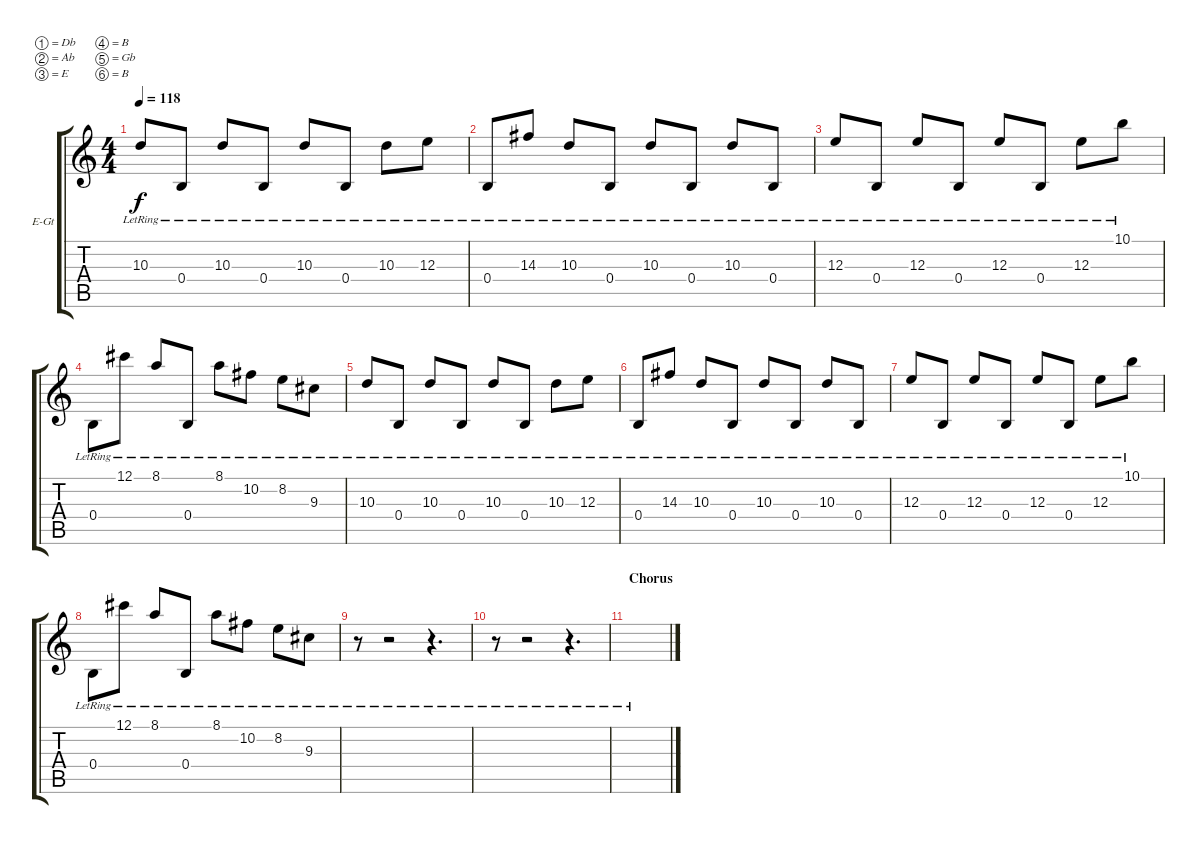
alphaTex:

\bracketExtendMode groupsimilarinstruments
\firstSystemTrackNameOrientation horizontal
\otherSystemsTrackNameOrientation horizontal
\track ("Clean 2" "E-Gt") {instrument electricguitarclean}
\staff {score tabs}
\tuning (Db4 Ab3 E3 B2 Gb2 B1)
\ts (4 4)
\tempo 118
\clef g2
\scale
0.333333
\ks c
10.3{lr}.8{dy f} 0.4{lr}.8 10.3{lr}.8 0.4{lr}.8 10.3{lr}.8 0.4{lr}.8 10.3{lr}.8 12.3{lr}.8 |
\scale
0.333333 0.4{lr}.8 14.3{lr}.8 10.3{lr}.8 0.4{lr}.8 10.3{lr}.8 0.4{lr}.8 10.3{lr}.8 0.4{lr}.8 |
\scale
0.333333 12.3{lr}.8 0.4{lr}.8 12.3{lr}.8 0.4{lr}.8 12.3{lr}.8 0.4{lr}.8 12.3{lr}.8 10.1{lr}.8 |
\scale
0.333333 0.4{lr}.8 12.1{lr}.8 8.1{lr}.8 0.4{lr}.8 8.1{lr}.8 10.2{lr}.8 8.2{lr}.8 9.3{lr}.8 |
\scale
0.333333 10.3{lr}.8 0.4{lr}.8 10.3{lr}.8 0.4{lr}.8 10.3{lr}.8 0.4{lr}.8 10.3{lr}.8 12.3{lr}.8 |
\scale
0.333333 0.4{lr}.8 14.3{lr}.8 10.3{lr}.8 0.4{lr}.8 10.3{lr}.8 0.4{lr}.8 10.3{lr}.8 0.4{lr}.8 |
\scale
0.333333 12.3{lr}.8 0.4{lr}.8 12.3{lr}.8 0.4{lr}.8 12.3{lr}.8 0.4{lr}.8 12.3{lr}.8 10.1{lr}.8 |
\scale
0.333333 0.4{lr}.8 12.1{lr}.8 8.1{lr}.8 0.4{lr}.8 8.1{lr}.8 10.2{lr}.8 8.2{lr}.8 9.3{lr}.8 |
\scale
0.333333 r.8 r.2 r.4{d} |
\scale
0.333333 r.8 r.2 r.4{d} |
\section ("" "Chorus")
\scale
0.333333 |
\scale
0.333333 |
\scale
0.333333 |
\scale
0.333333 |
\scale
0.333333 |
\scale
0.333333
